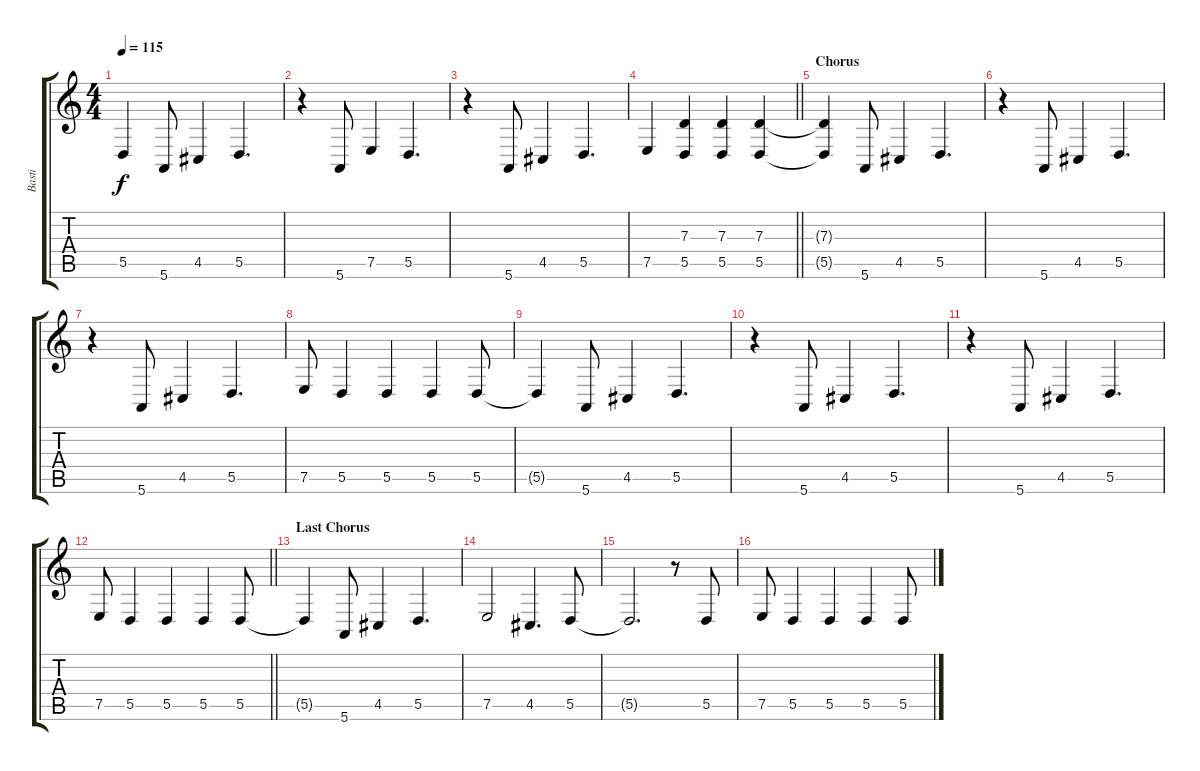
\track ("Basti" "Basti") {instrument tenorsax}
\staff {score tabs}
\tuning (E4 B3 G3 D3 A2 E2) {hide}
\ts (4 4)
\tempo 115
\clef g2
\ks c
5.5{t}.4{dy f} 5.6.8 4.5.4 5.5.4{d} |
r.4 5.6.8 7.5.4 5.5.4{d} |
r.4 5.6.8 4.5.4 5.5.4{d} |
\barLineRight lightlight
7.5.4 (7.3 5.5).4 (7.3 5.5).4 (7.3 5.5).4 |
\section ("" "Chorus")
(7.3{t} 5.5{t}).4 5.6.8 4.5.4 5.5.4{d} |
r.4 5.6.8 4.5.4 5.5.4{d} |
r.4 5.6.8 4.5.4 5.5.4{d} |
7.5.8 5.5.4 5.5.4 5.5.4 5.5.8 |
5.5{t}.4 5.6.8 4.5.4 5.5.4{d} |
r.4 5.6.8 4.5.4 5.5.4{d} |
r.4 5.6.8 4.5.4 5.5.4{d} |
\barLineRight lightlight
7.5.8 5.5.4 5.5.4 5.5.4 5.5.8 |
\section ("" "Last Chorus")
5.5{t}.4{volume 16} 5.6.8 4.5.4 5.5.4{d} |
7.5.2 4.5.4{d} 5.5.8 |
5.5{t}.2{d} r.8 5.5.8 |
7.5.8 5.5.4 5.5.4 5.5.4 5.5.8
